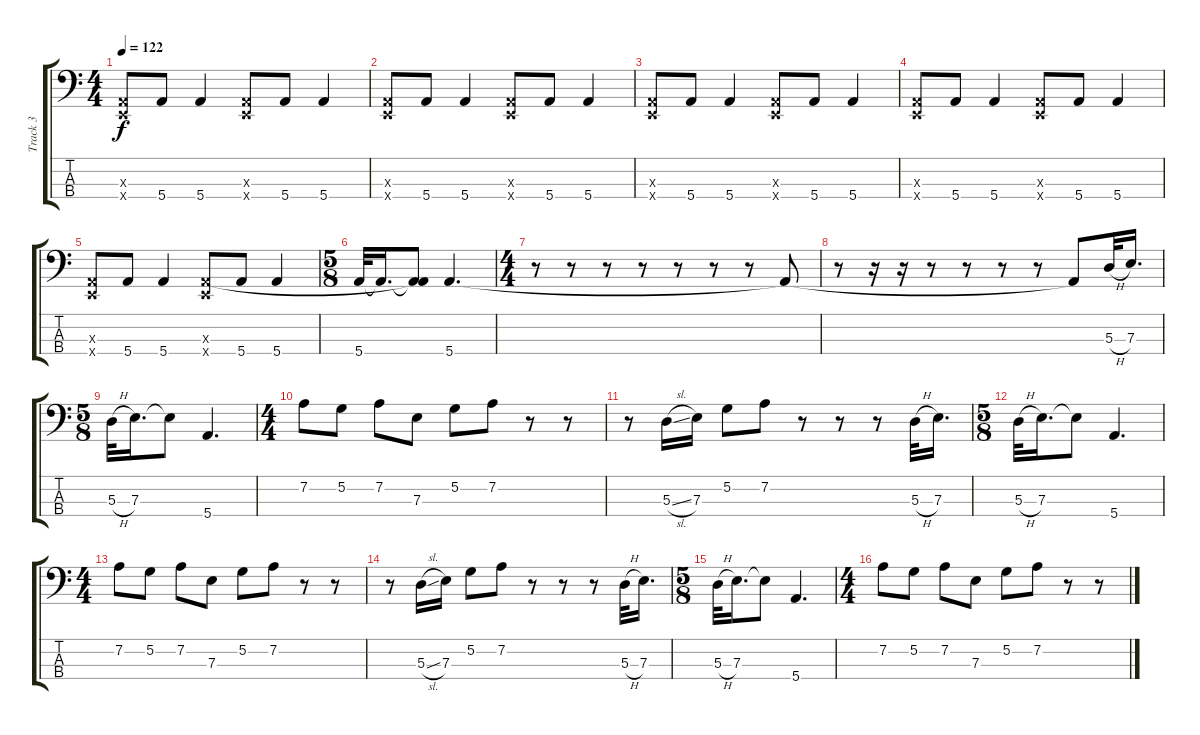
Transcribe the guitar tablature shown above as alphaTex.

\track ("Track 3" "Track 3") {instrument electricbassfinger}
\staff {score tabs}
\tuning (G2 D2 A1 E1) {hide}
\ts (4 4)
\tempo 122
\clef f4
\ks c
(0.3{x} 0.4{x}).8{dy f} 5.4.8 5.4.4 (0.3{x} 0.4{x}).8 5.4.8 5.4.4 |
(0.3{x} 0.4{x}).8 5.4.8 5.4.4 (0.3{x} 0.4{x}).8 5.4.8 5.4.4 |
(0.3{x} 0.4{x}).8 5.4.8 5.4.4 (0.3{x} 0.4{x}).8 5.4.8 5.4.4 |
(0.3{x} 0.4{x}).8 5.4.8 5.4.4 (0.3{x} 0.4{x}).8 5.4.8 5.4.4 |
(0.3{x} 0.4{x}).8 5.4.8 5.4.4 (0.3{x} 0.4{x}).8 5.4.8 5.4.4 |
\ts (5 8)
5.4.32 5.4{t}.16{d} (0.3{t} 5.4{t}).8 5.4.4{d} |
\ts (4 4)
r.8 r.8 r.8 r.8 r.8 r.8 r.8 5.4{t}.8 |
r.8 r.16 r.16 r.8 r.8 r.8 r.8 5.4{t}.8 5.3{h}.32 7.3.16{d} |
\ts (5 8)
5.3{h}.32 7.3.16{d} 7.3{t}.8 5.4.4{d} |
\ts (4 4)
7.2.8 5.2.8 7.2.8 7.3.8 5.2.8 7.2.8 r.8 r.8 |
r.8 5.3{sl}.16 7.3.16 5.2.8 7.2.8 r.8 r.8 r.8 5.3{h}.32 7.3.16{d} |
\ts (5 8)
5.3{h}.32 7.3.16{d} 7.3{t}.8 5.4.4{d} |
\ts (4 4)
7.2.8 5.2.8 7.2.8 7.3.8 5.2.8 7.2.8 r.8 r.8 |
r.8 5.3{sl}.16 7.3.16 5.2.8 7.2.8 r.8 r.8 r.8 5.3{h}.32 7.3.16{d} |
\ts (5 8)
5.3{h}.32 7.3.16{d} 7.3{t}.8 5.4.4{d} |
\ts (4 4)
7.2.8 5.2.8 7.2.8 7.3.8 5.2.8 7.2.8 r.8 r.8
